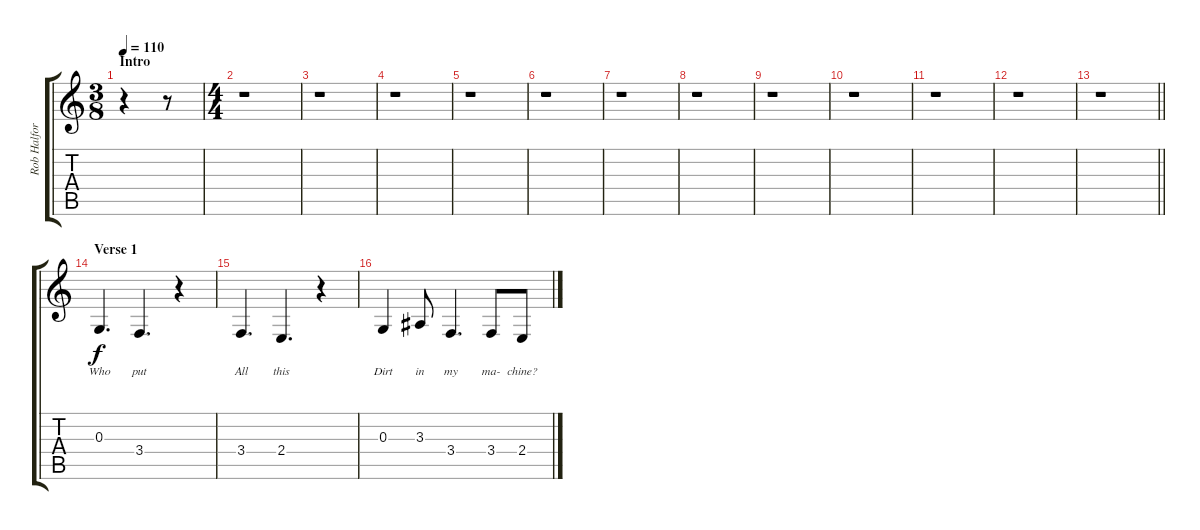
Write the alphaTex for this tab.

\track ("Rob Halford" "Rob Halfor") {instrument tenorsax}
\staff {score tabs}
\tuning (E4 B3 G3 D3 A2 E2) {hide}
\ts (3 8)
\section ("" "Intro")
\tempo 110
\clef g2
\ks c
r.4{dy f instrument tenorsax} r.8 |
\ts (4 4)
r.1 |
r.1 |
r.1 |
r.1 |
r.1 |
r.1 |
r.1 |
r.1 |
r.1 |
r.1 |
r.1 |
\barLineRight lightlight
r.1 |
\section ("" "Verse 1")
0.3.4{d lyrics (0 "Who") lyrics (1 "") lyrics (2 "") lyrics (3 "") lyrics (4 "") volume 12} 3.4.4{d lyrics (0 "put") lyrics (1 "") lyrics (2 "") lyrics (3 "") lyrics (4 "")} r.4 |
3.4.4{d lyrics (0 "All") lyrics (1 "") lyrics (2 "") lyrics (3 "") lyrics (4 "")} 2.4.4{d lyrics (0 "this") lyrics (1 "") lyrics (2 "") lyrics (3 "") lyrics (4 "")} r.4 |
0.3.4{lyrics (0 "Dirt") lyrics (1 "") lyrics (2 "") lyrics (3 "") lyrics (4 "")} 3.3.8{lyrics (0 "in") lyrics (1 "") lyrics (2 "") lyrics (3 "") lyrics (4 "")} 3.4.4{d lyrics (0 "my") lyrics (1 "") lyrics (2 "") lyrics (3 "") lyrics (4 "")} 3.4.8{lyrics (0 "ma-") lyrics (1 "") lyrics (2 "") lyrics (3 "") lyrics (4 "")} 2.4.8{lyrics (0 "chine?") lyrics (1 "") lyrics (2 "") lyrics (3 "") lyrics (4 "")}
